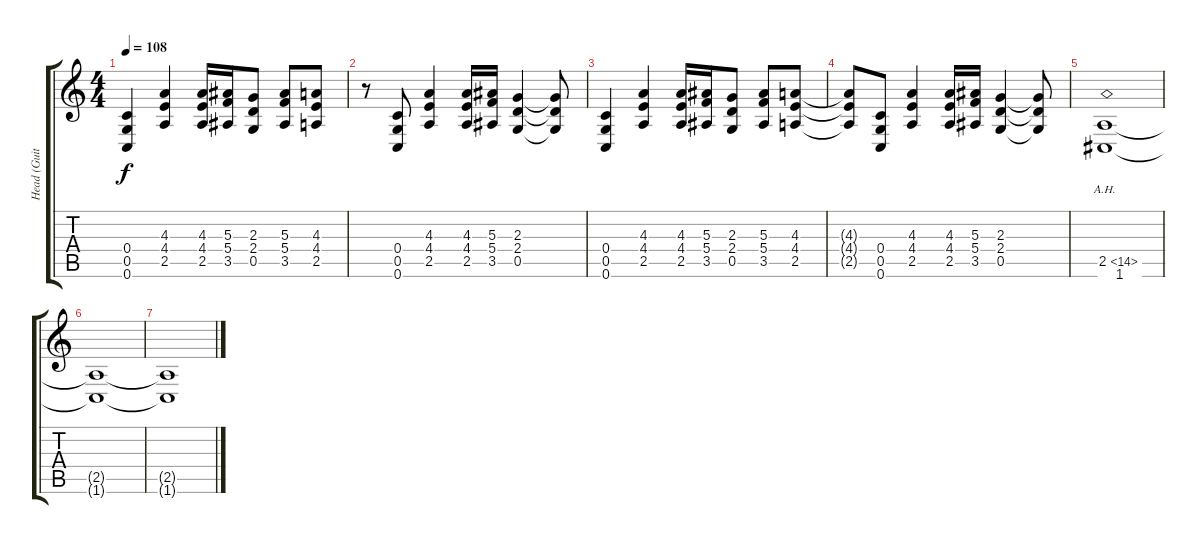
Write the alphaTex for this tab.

\track ("Head (Guitar)" "Head (Guit") {instrument distortionguitar}
\staff {score tabs}
\tuning (D4 A3 F3 C3 G2 C2) {hide}
\ts (4 4)
\tempo 108
\clef g2
\ks c
(0.4 0.5 0.6).4{dy f} (4.3 4.4 2.5).4 (4.3 4.4 2.5).16 (5.3 5.4 3.5).16 (2.3 2.4 0.5).8 (5.3 5.4 3.5).8 (4.3 4.4 2.5).8 |
r.8 (0.4 0.5 0.6).8 (4.3 4.4 2.5).4 (4.3 4.4 2.5).16 (5.3 5.4 3.5).16 (2.3 2.4 0.5).4 (2.3{t} 2.4{t} 0.5{t}).8 |
(0.4 0.5 0.6).4 (4.3 4.4 2.5).4 (4.3 4.4 2.5).16 (5.3 5.4 3.5).16 (2.3 2.4 0.5).8 (5.3 5.4 3.5).8 (4.3 4.4 2.5).8 |
(4.3{t} 4.4{t} 2.5{t}).8 (0.4 0.5 0.6).8 (4.3 4.4 2.5).4 (4.3 4.4 2.5).16 (5.3 5.4 3.5).16 (2.3 2.4 0.5).4 (2.3{t} 2.4{t} 0.5{t}).8 |
(2.5{ah 12} 1.6).1{volume 0} |
(2.5{t} 1.6{t}).1 |
(2.5{t} 1.6{t}).1
